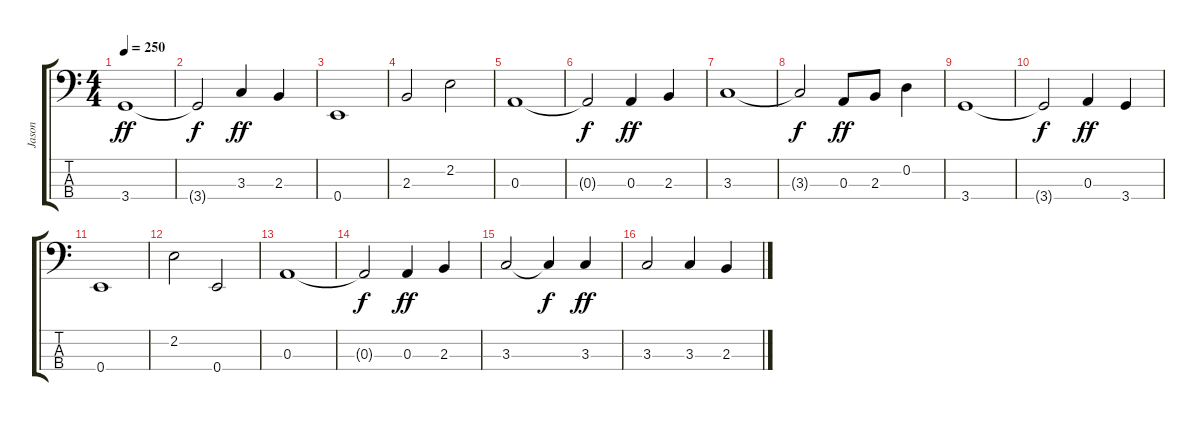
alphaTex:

\track ("Jason" "Jason") {instrument electricbasspick}
\staff {score tabs}
\tuning (G2 D2 A1 E1) {hide}
\ts (4 4)
\tempo 250
\clef f4
\ks c
3.4.1{dy ff} |
3.4{t}.2{dy f} 3.3.4{dy ff} 2.3.4 |
0.4.1 |
2.3.2 2.2.2 |
0.3.1 |
0.3{t}.2{dy f} 0.3.4{dy ff} 2.3.4 |
3.3.1 |
3.3{t}.2{dy f} 0.3.8{dy ff} 2.3.8 0.2.4 |
3.4.1 |
3.4{t}.2{dy f} 0.3.4{dy ff} 3.4.4 |
0.4.1 |
2.2.2 0.4.2 |
0.3.1 |
0.3{t}.2{dy f} 0.3.4{dy ff} 2.3.4 |
3.3.2 3.3{t}.4{dy f} 3.3.4{dy ff} |
3.3.2 3.3.4 2.3.4
